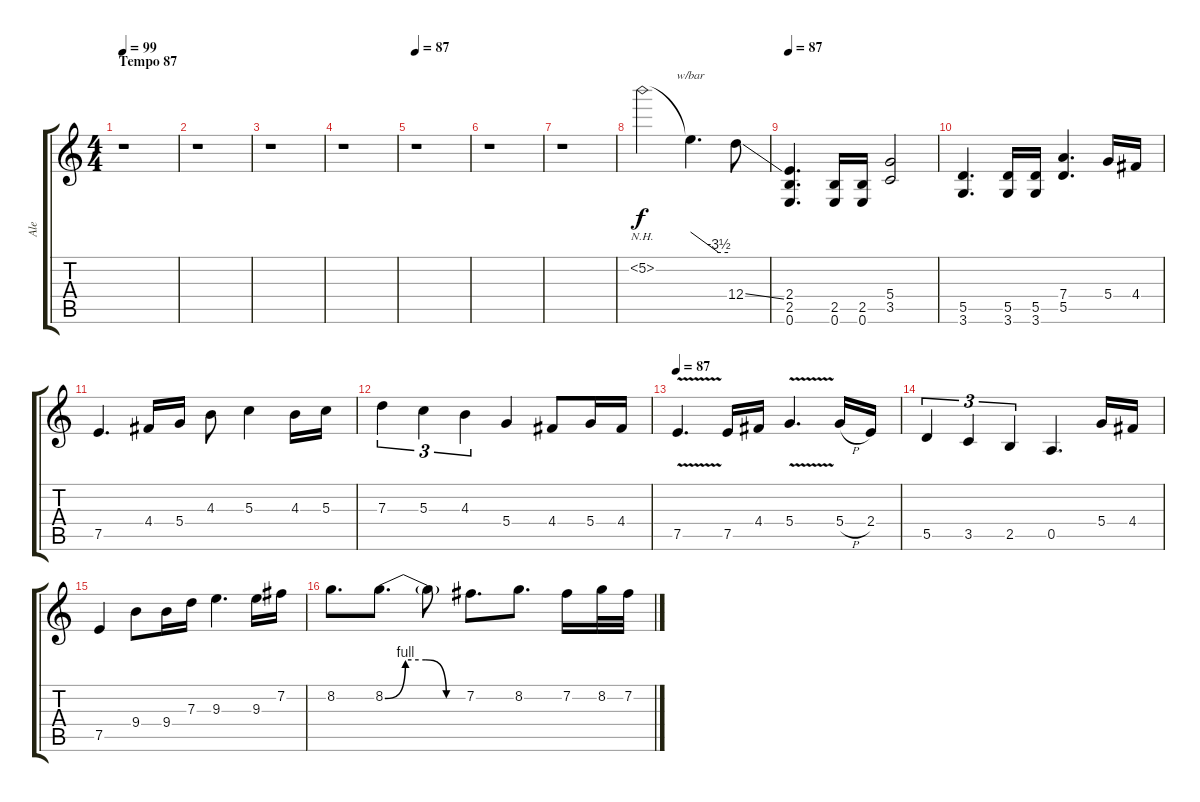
\track ("Ale" "Ale") {instrument distortionguitar}
\staff {score tabs}
\tuning (E4 B3 G3 D3 A2 E2) {hide}
\ts (4 4)
\section ("" "Tempo 87")
\tempo 99
\tempo 87
\tempo 99
\clef g2
\ks c
r.1{dy f instrument distortionguitar} |
r.1 |
r.1 |
r.1 |
\tempo 87
r.1 |
r.1 |
r.1 |
5.2{nh}.2 5.2{t}.4{d tbe (custom default 0 0 45 -14 60 -14)} 12.4{ss}.8 |
\tempo 87
(2.4 2.5 0.6).4{d} (2.5 0.6).16 (2.5 0.6).16 (5.4 3.5).2 |
(5.5 3.6).4{d} (5.5 3.6).16 (5.5 3.6).16 (7.4 5.5).4{d} 5.4.16 4.4.16 |
7.5.4{d} 4.4.16 5.4.16 4.3.8 5.3.4 4.3.16 5.3.16 |
7.3.4{tu (3 2)} 5.3.4{tu (3 2)} 4.3.4{tu (3 2)} 5.4.4 4.4.8 5.4.16 4.4.16 |
\tempo 87
7.5{v}.4{d} 7.5.16 4.4.16 5.4{v}.4{d} 5.4{h}.16 2.4.16 |
5.5.4{tu (3 2)} 3.5.4{tu (3 2)} 2.5.4{tu (3 2)} 0.5.4{d} 5.4.16 4.4.16 |
7.5.4 9.4.8 9.4.16 7.3.16 9.3.4{d} 9.3.16 7.2.16 |
8.2.8{d} 8.2{be (custom 0 0 15 4 30 4 45 0 60 0)}.8{d} 8.2{t}.8 7.2.8{d} 8.2.8{d} 7.2.16 8.2.32 7.2.32
